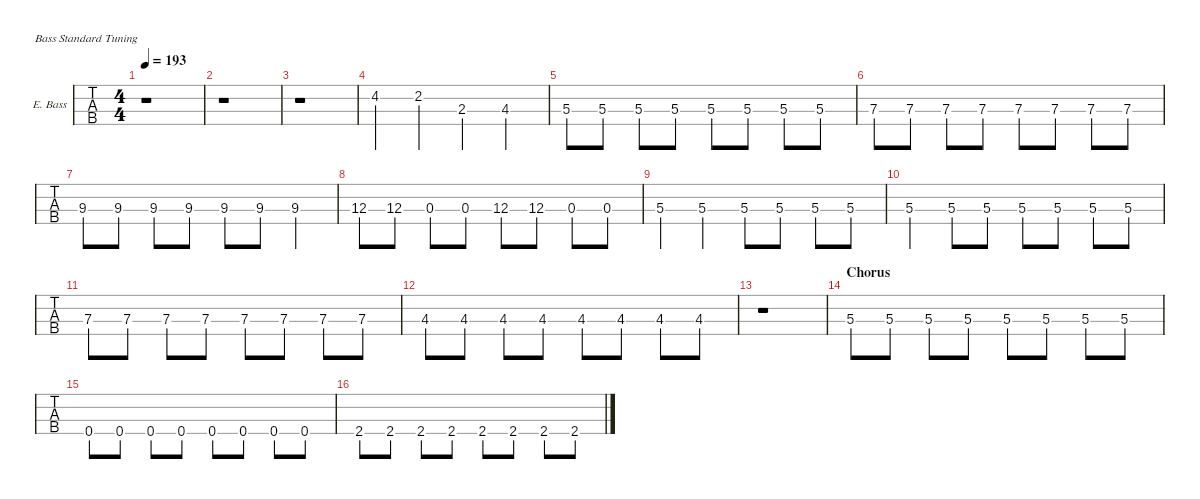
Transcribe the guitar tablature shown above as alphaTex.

\defaultSystemsLayout 4
\hideDynamics
\bracketExtendMode nobrackets
\firstSystemTrackNameOrientation horizontal
\track ("Ele. Bass" "E. Bass") {defaultSystemsLayout 4 instrument electricbassfinger}
\staff {tabs}
\tuning (G2 D2 A1 E1)
\ts (4 4)
\tempo 193
\clef f4
\ks a
r.1{dy f} |
r.1 |
r.1 |
4.2{acc #}.4 2.2{acc forcenatural}.4 2.3{acc forcenatural}.4 4.3{acc #}.4 |
5.3{acc forcenatural}.8 5.3{acc forcenatural}.8 5.3{acc forcenatural}.8 5.3{acc forcenatural}.8 5.3{acc forcenatural}.8 5.3{acc forcenatural}.8 5.3{acc forcenatural}.8 5.3{acc forcenatural}.8 |
7.3{acc forcenatural}.8 7.3{acc forcenatural}.8 7.3{acc forcenatural}.8 7.3{acc forcenatural}.8 7.3{acc forcenatural}.8 7.3{acc forcenatural}.8 7.3{acc forcenatural}.8 7.3{acc forcenatural}.8 |
9.3{acc #}.8 9.3{acc #}.8 9.3{acc #}.8 9.3{acc #}.8 9.3{acc #}.8 9.3{acc #}.8 9.3{acc #}.4 |
12.3{acc forcenatural}.8 12.3{acc forcenatural}.8 0.3{acc forcenatural}.8 0.3{acc forcenatural}.8 12.3{acc forcenatural}.8 12.3{acc forcenatural}.8 0.3{acc forcenatural}.8 0.3{acc forcenatural}.8 |
5.3{acc forcenatural}.4 5.3{acc forcenatural}.4 5.3{acc forcenatural}.8 5.3{acc forcenatural}.8 5.3{acc forcenatural}.8 5.3{acc forcenatural}.8 |
5.3{acc forcenatural}.4 5.3{acc forcenatural}.8 5.3{acc forcenatural}.8 5.3{acc forcenatural}.8 5.3{acc forcenatural}.8 5.3{acc forcenatural}.8 5.3{acc forcenatural}.8 |
7.3{acc forcenatural}.8 7.3{acc forcenatural}.8 7.3{acc forcenatural}.8 7.3{acc forcenatural}.8 7.3{acc forcenatural}.8 7.3{acc forcenatural}.8 7.3{acc forcenatural}.8 7.3{acc forcenatural}.8 |
4.3{acc #}.8 4.3{acc #}.8 4.3{acc #}.8 4.3{acc #}.8 4.3{acc #}.8 4.3{acc #}.8 4.3{acc #}.8 4.3{acc #}.8 |
r.1 |
\section ("" "Chorus")
5.3{acc forcenatural}.8 5.3{acc forcenatural}.8 5.3{acc forcenatural}.8 5.3{acc forcenatural}.8 5.3{acc forcenatural}.8 5.3{acc forcenatural}.8 5.3{acc forcenatural}.8 5.3{acc forcenatural}.8 |
0.4{acc forcenatural}.8 0.4{acc forcenatural}.8 0.4{acc forcenatural}.8 0.4{acc forcenatural}.8 0.4{acc forcenatural}.8 0.4{acc forcenatural}.8 0.4{acc forcenatural}.8 0.4{acc forcenatural}.8 |
2.4{acc #}.8 2.4{acc #}.8 2.4{acc #}.8 2.4{acc #}.8 2.4{acc #}.8 2.4{acc #}.8 2.4{acc #}.8 2.4{acc #}.8
